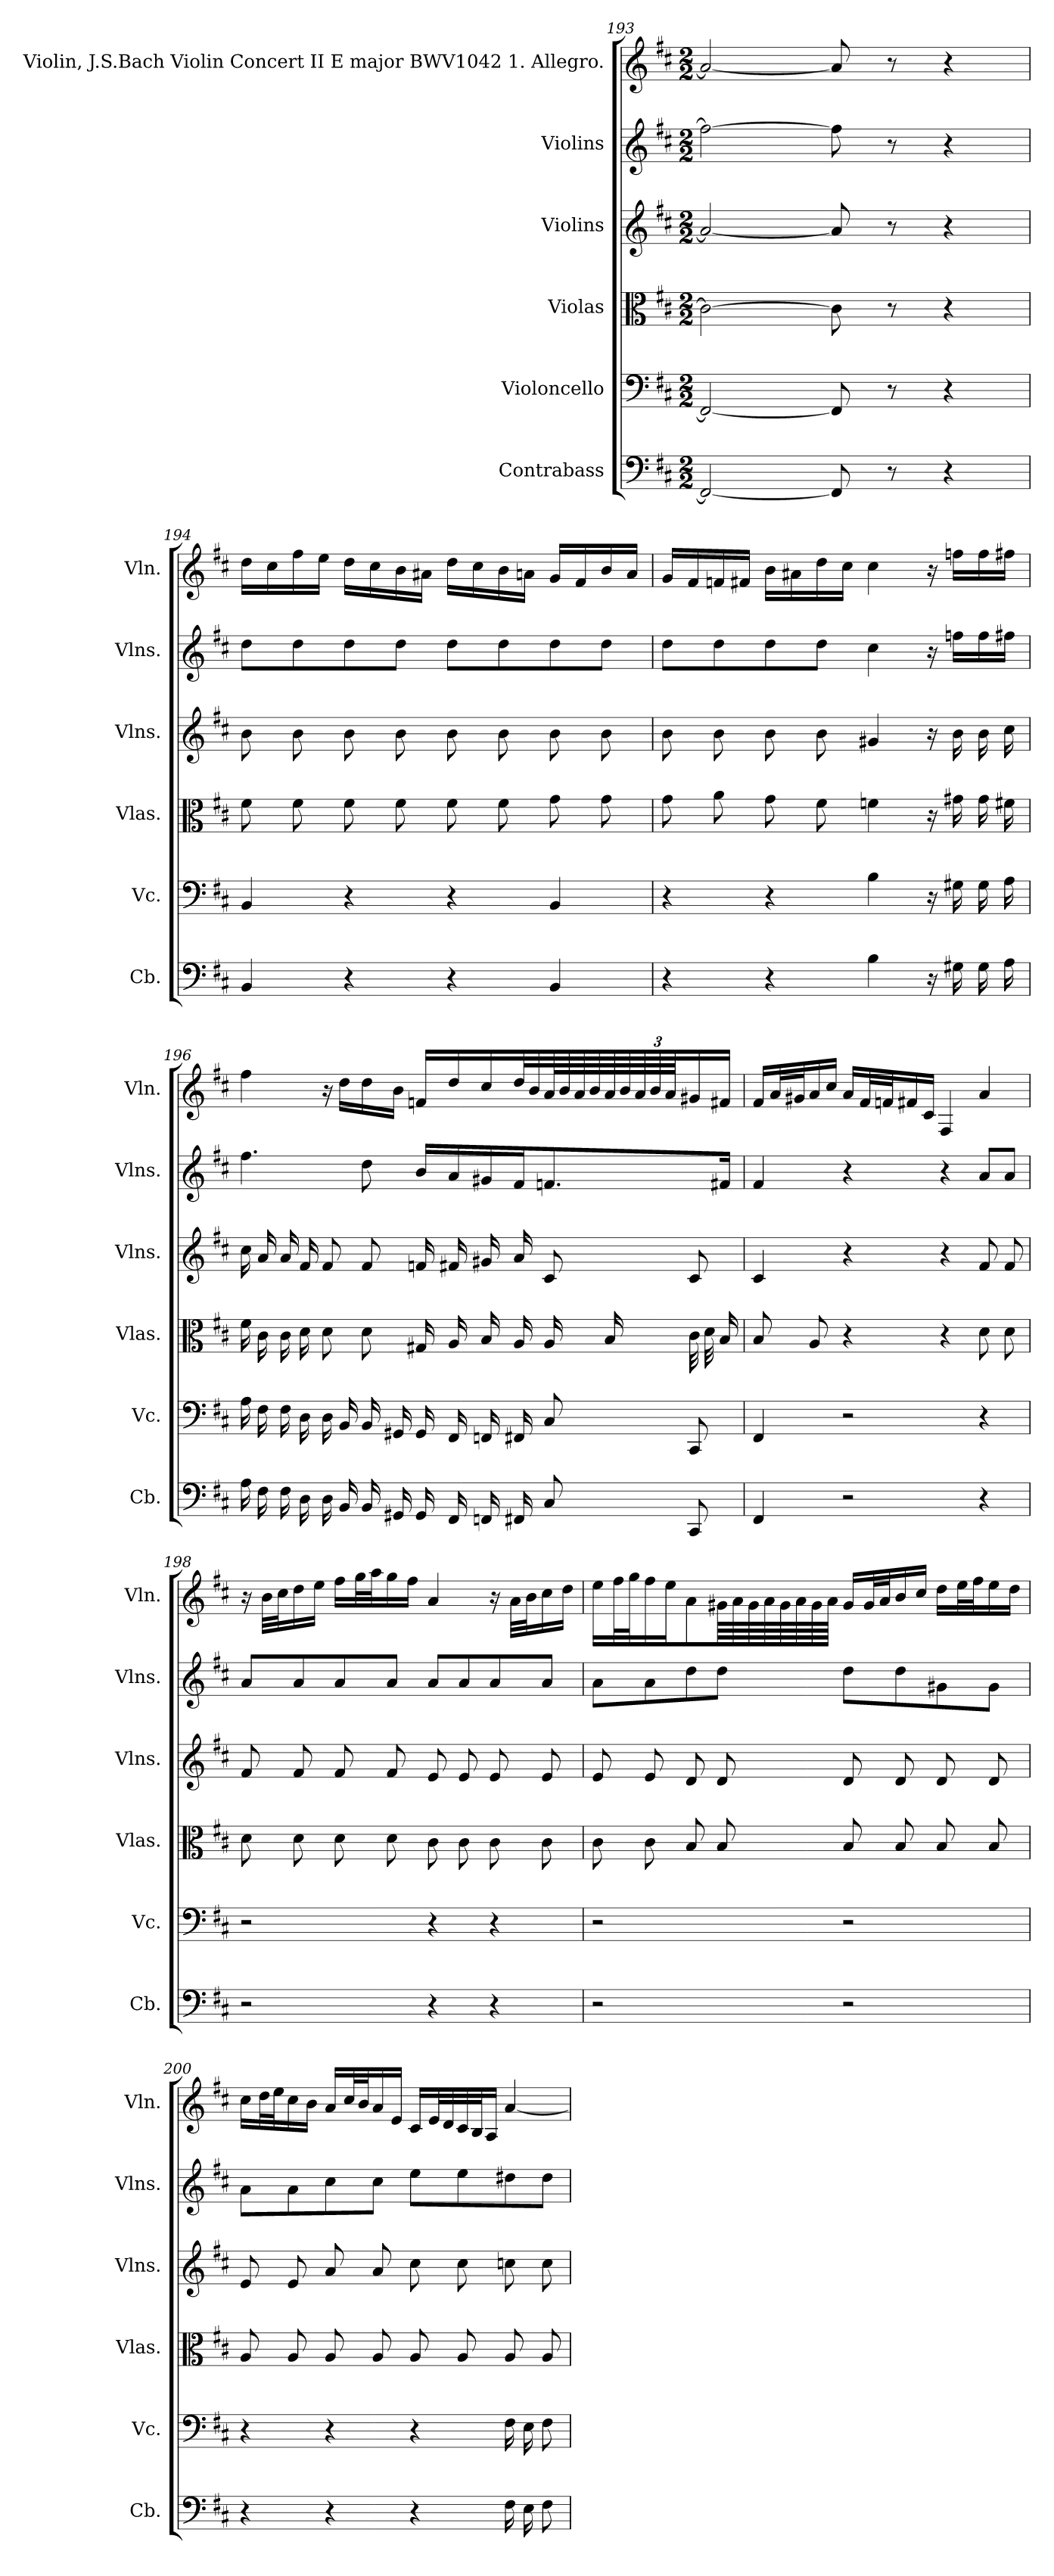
**kern	**kern	**kern	**kern	**kern	**kern
*part6	*part5	*part4	*part3	*part2	*part1
*staff6	*staff5	*staff4	*staff3	*staff2	*staff1
*I"Contrabass	*I"Violoncello	*I"Violas	*I"Violins	*I"Violins	*I"Violin, J.S.Bach Violin Concert II E major BWV1042 1. Allegro.
*I'Cb.	*I'Vc.	*I'Vlas.	*I'Vlns.	*I'Vlns.	*I'Vln.
*clefF4	*clefF4	*clefC3	*clefG2	*clefG2	*clefG2
*ITrd7c12	*	*	*	*	*
*k[f#c#]	*k[f#c#]	*k[f#c#]	*k[f#c#]	*k[f#c#]	*k[f#c#]
*M2/2	*M2/2	*M2/2	*M2/2	*M2/2	*M2/2
=193	=193	=193	=193	=193	=193
2FFF#/_	2FF#/_	2c#\_	2a#/_	2ff#\_	2a#/_
8FFF#/]	8FF#/]	8c#\]	8a#/]	8ff#\]	8a#/]
8r	8r	8r	8r	8r	8r
4r	4r	4r	4r	4r	4r
=194	=194	=194	=194	=194	=194
4BBB/	4BB/	8f#\	8b\	8dd\L	16dd\LL
.	.	.	.	.	16cc#\
.	.	8f#\	8b\	8dd\	16ff#\
.	.	.	.	.	16ee\JJ
4r	4r	8f#\	8b\	8dd\	16dd\LL
.	.	.	.	.	16cc#\
.	.	8f#\	8b\	8dd\J	16b\
.	.	.	.	.	16a#X\JJ
4r	4r	8f#\	8b\	8dd\L	16dd\LL
.	.	.	.	.	16cc#\
.	.	8f#\	8b\	8dd\	16b\
.	.	.	.	.	16an\JJ
4BBB/	4BB/	8g\	8b\	8dd\	16g/LL
.	.	.	.	.	16f#/
.	.	8g\	8b\	8dd\J	16b/
.	.	.	.	.	16a/JJ
!!LO:LB:g=z
=195	=195	=195	=195	=195	=195
4r	4r	8g\	8b\	8dd\L	16g/LL
.	.	.	.	.	16f#/
.	.	8a\	8b\	8dd\	16fn/
.	.	.	.	.	16f#X/JJ
4r	4r	8g\	8b\	8dd\	16b\LL
.	.	.	.	.	16a#X\
.	.	8f#\	8b\	8dd\J	16dd\
.	.	.	.	.	16cc#\JJ
4BB\	4B\	4fn\	4g#X/	4cc#\	4cc#\
16r	16r	16r	16r	16r	16r
16GG#X\	16G#X\	16g#X\	16b\	16ffn\LL	16ffn\LL
16GG#\	16G#\	16g#\	16b\	16ff\	16ff\
16AA\	16A\	16f#X\	16cc#\	16ff#X\JJ	16ff#X\JJ
=196	=196	=196	=196	=196	=196
16AA\	16A\	16f#\	16cc#\	4.ff#\	4ff#\
16FF#\	16F#\	16c#\	16a/	.	.
16FF#\	16F#\	16c#\	16a/	.	.
16DD\	16D\	16d\	16f#/	.	.
16DD\	16D\	8d\	8f#/	.	16r
16BBB/	16BB/	.	.	.	16dd\LL
16BBB/	16BB/	8d\	8f#/	8dd\	16dd\
16GGG#X/	16GG#X/	.	.	.	16b\JJ
16GGG#/	16GG#/	16G#X/	16fn/	16b/LL	16fn/LL
16FFF#/	16FF#/	16A/	16f#X/	16a/	16dd/
16FFFn/	16FFn/	16B/	16g#X/	16g#X/	16cc#/
16FFF#X/	16FF#X/	16A/	16a/	16f#/J	32dd/L
.	.	.	.	.	32b/
8CC#/	8C#/	16A/	8c#/	8.fn/	64a/L
.	.	.	.	.	64b/
.	.	.	.	.	64a/
.	.	.	.	.	64b/
.	.	16B/	.	.	64a/
.	.	.	.	.	64b/
*	*	*	*	*	*Xbrackettup
.	.	.	.	.	96a/
.	.	.	.	.	96b/
.	.	.	.	.	96a/JJ
8CCC#/	8CC#/	32c#\	8c#/	.	16g#X/
.	.	32d\	.	.	.
.	.	16B/	.	16f#X/Jk	16f#X/JJ
!!LO:LB:g=z
=197	=197	=197	=197	=197	=197
4FFF#/	4FF#/	8B/	4c#/	4f#/	16f#/LL
.	.	.	.	.	32a/L
.	.	.	.	.	32g#X/J
.	.	8A/	.	.	16a/
.	.	.	.	.	16cc#/JJ
2r	2r	4r	4r	4r	16a/LL
.	.	.	.	.	32f#/L
.	.	.	.	.	32fn/J
.	.	.	.	.	16f#X/
.	.	.	.	.	16c#/JJ
.	.	4r	4r	4r	4F#/
4r	4r	8d\	8f#/	8a/L	4a/
.	.	8d\	8f#/	8a/J	.
=198	=198	=198	=198	=198	=198
2r	2r	8d\	8f#/	8a/L	16r
.	.	.	.	.	32b\LLL
.	.	.	.	.	32cc#\J
.	.	8d\	8f#/	8a/	16dd\
.	.	.	.	.	16ee\JJ
.	.	8d\	8f#/	8a/	16ff#\LL
.	.	.	.	.	32gg\L
.	.	.	.	.	32aa\J
.	.	8d\	8f#/	8a/J	16gg\
.	.	.	.	.	16ff#\JJ
4r	4r	8c#\	8e/	8a/L	4a/
.	.	8c#\	8e/	8a/	.
4r	4r	8c#\	8e/	8a/	16r
.	.	.	.	.	32a\LLL
.	.	.	.	.	32b\J
.	.	8c#\	8e/	8a/J	16cc#\
.	.	.	.	.	16dd\JJ
!!LO:LB:g=z
=199	=199	=199	=199	=199	=199
2r	2r	8c#\	8e/	8a\L	16ee\LL
.	.	.	.	.	32ff#\L
.	.	.	.	.	32gg\J
.	.	8c#\	8e/	8a\	16ff#\
.	.	.	.	.	16ee\J
.	.	8B/	8d/	8dd\	8a\
.	.	8B/	8d/	8dd\J	64g#X\LLL
.	.	.	.	.	64a\
.	.	.	.	.	64g#\
.	.	.	.	.	64a\
.	.	.	.	.	64g#\
.	.	.	.	.	64a\
.	.	.	.	.	64g#\
.	.	.	.	.	64a\JJJJ
2r	2r	8B/	8d/	8dd\L	16g#/LL
.	.	.	.	.	32g#/L
.	.	.	.	.	32a/J
.	.	8B/	8d/	8dd\	16b/
.	.	.	.	.	16cc#/JJ
.	.	8B/	8d/	8g#X\	16dd\LL
.	.	.	.	.	32ee\L
.	.	.	.	.	32ff#\J
.	.	8B/	8d/	8g#\J	16ee\
.	.	.	.	.	16dd\JJ
=200	=200	=200	=200	=200	=200
4r	4r	8A/	8e/	8a\L	16cc#\LL
.	.	.	.	.	32dd\L
.	.	.	.	.	32ee\J
.	.	8A/	8e/	8a\	16cc#\
.	.	.	.	.	16b\JJ
4r	4r	8A/	8a/	8cc#\	16a/LL
.	.	.	.	.	32cc#/L
.	.	.	.	.	32b/J
.	.	8A/	8a/	8cc#\J	16a/
.	.	.	.	.	16e/JJ
4r	4r	8A/	8cc#\	8ee\L	16c#/LL
.	.	.	.	.	32e/L
.	.	.	.	.	32d/
.	.	8A/	8cc#\	8ee\	32c#/
.	.	.	.	.	32B/J
.	.	.	.	.	16A/JJ
16FF#\	16F#\	8A/	8ccn\	8dd#X\	[4a/
16EE\	16E\	.	.	.	.
8FF#\	8F#\	8A/	8cc\	8dd#\J	.
=	=	=	=	=	=
*-	*-	*-	*-	*-	*-
